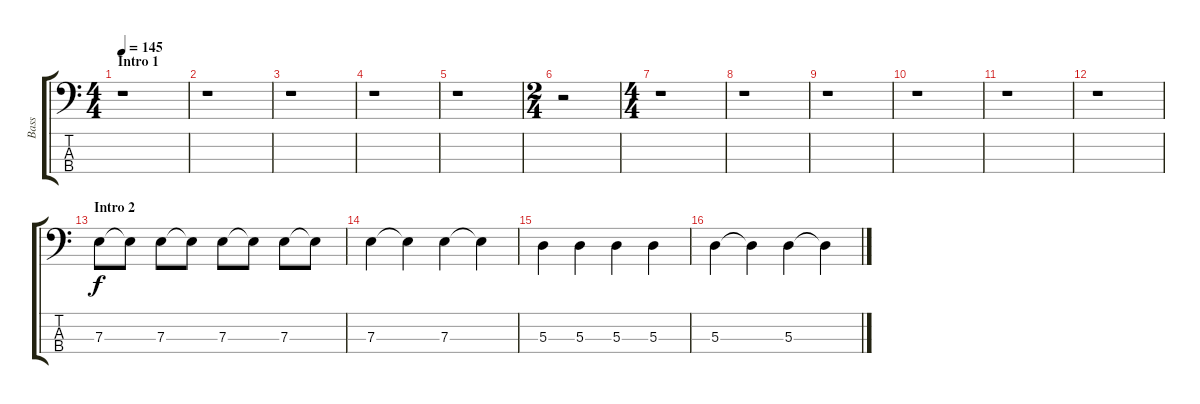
\track ("Bass" "Bass") {instrument electricbassfinger}
\staff {score tabs}
\tuning (G2 D2 A1 D1) {hide}
\ts (4 4)
\section ("" "Intro 1")
\tempo 145
\clef f4
\ks c
r.1{dy f instrument electricbassfinger} |
r.1 |
r.1 |
r.1 |
r.1 |
\ts (2 4)
r.2 |
\ts (4 4)
r.1 |
r.1 |
r.1 |
r.1 |
r.1 |
r.1 |
\section ("" "Intro 2")
7.3.8 7.3{t}.8 7.3.8 7.3{t}.8 7.3.8 7.3{t}.8 7.3.8 7.3{t}.8 |
7.3.4 7.3{t}.4 7.3.4 7.3{t}.4 |
5.3.4 5.3.4 5.3.4 5.3.4 |
5.3.4 5.3{t}.4 5.3.4 5.3{t}.4
